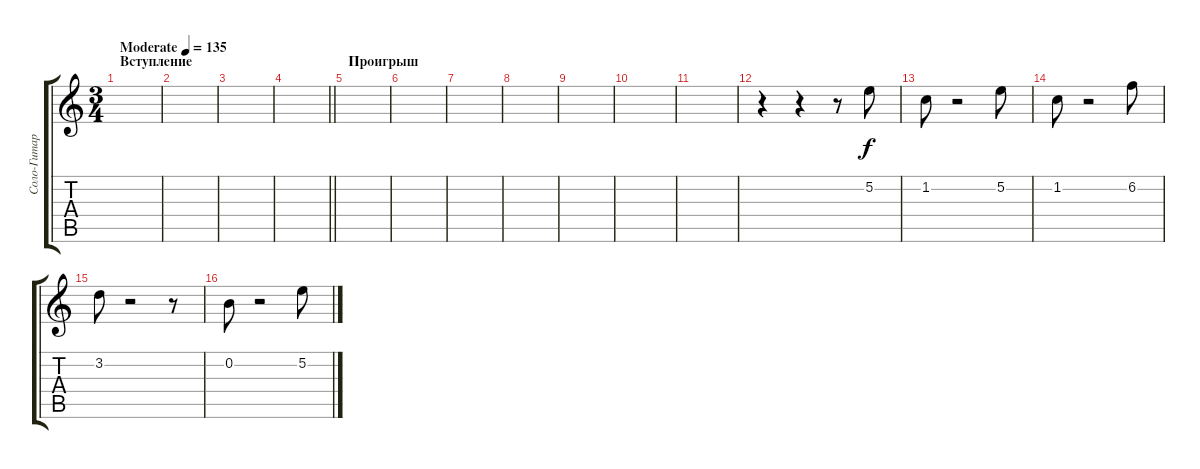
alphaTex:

\track ("Соло-Гитара 1" "Соло-Гитар") {instrument electricguitarjazz}
\staff {score tabs}
\tuning (E4 B3 G3 D3 A2 E2) {hide}
\ts (3 4)
\section ("" "Вступление")
\tempo (135 "Moderate")
\clef g2
\ks c
|
|
|
\barLineRight lightlight
|
\section ("" "Проигрыш")
|
|
|
|
|
|
|
r.4 r.4 r.8 5.2.8 |
1.2.8 r.2 5.2.8 |
1.2.8 r.2 6.2.8 |
3.2.8 r.2 r.8 |
0.2.8 r.2 5.2.8
